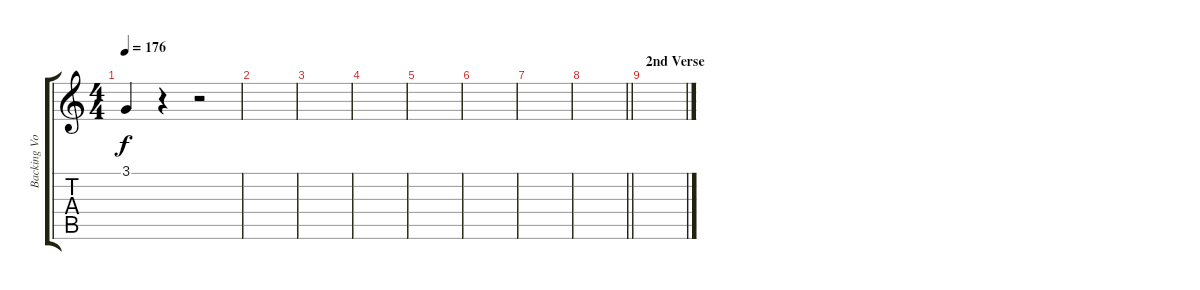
\track ("Backing Vocals" "Backing Vo") {instrument lead6voice}
\staff {score tabs}
\tuning (E4 B3 G3 D3 A2 E2) {hide}
\ts (4 4)
\tempo 176
\clef g2
\ks c
3.1{t}.4{dy f} r.4 r.2 |
|
|
|
|
|
|
\barLineRight lightlight
|
\section ("" "2nd Verse")
